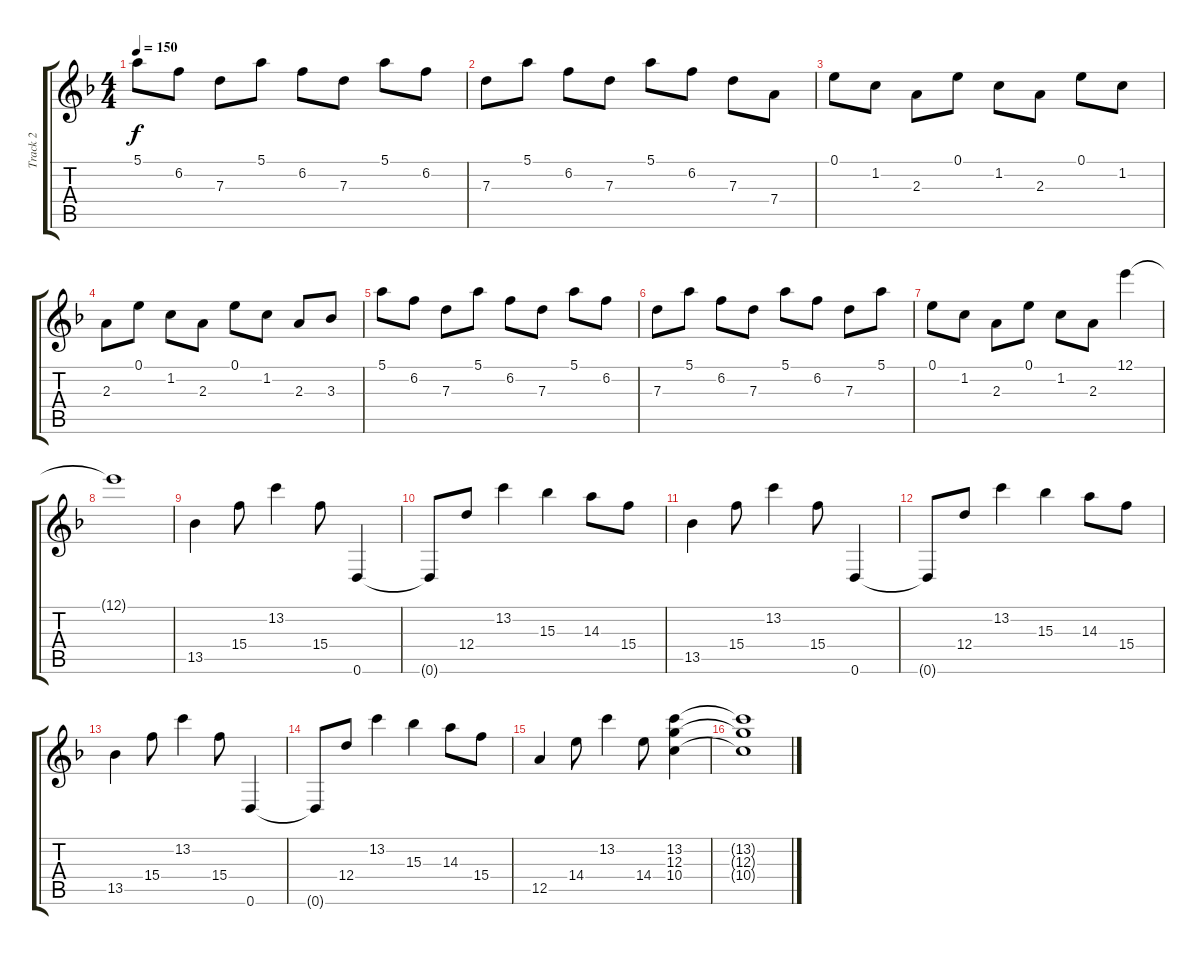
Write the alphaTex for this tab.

\track ("Track 2" "Track 2") {instrument acousticguitarnylon}
\staff {score tabs}
\tuning (E4 B3 G3 D3 A2 D2) {hide}
\ts (4 4)
\tempo 150
\clef g2
\ks dminor
5.1.8{dy f} 6.2.8 7.3.8 5.1.8 6.2.8 7.3.8 5.1.8 6.2.8 |
7.3.8 5.1.8 6.2.8 7.3.8 5.1.8 6.2.8 7.3.8 7.4.8 |
0.1.8 1.2.8 2.3.8 0.1.8 1.2.8 2.3.8 0.1.8 1.2.8 |
2.3.8 0.1.8 1.2.8 2.3.8 0.1.8 1.2.8 2.3.8 3.3.8 |
5.1.8 6.2.8 7.3.8 5.1.8 6.2.8 7.3.8 5.1.8 6.2.8 |
7.3.8 5.1.8 6.2.8 7.3.8 5.1.8 6.2.8 7.3.8 5.1.8 |
0.1.8 1.2.8 2.3.8 0.1.8 1.2.8 2.3.8 12.1.4 |
12.1{t}.1 |
13.5.4{volume 6 instrument acousticguitarnylon} 15.4.8 13.2.4 15.4.8 0.6.4 |
0.6{t}.8 12.4.8 13.2.4 15.3.4 14.3.8 15.4.8 |
13.5.4 15.4.8 13.2.4 15.4.8 0.6.4 |
0.6{t}.8 12.4.8 13.2.4 15.3.4 14.3.8 15.4.8 |
13.5.4 15.4.8 13.2.4 15.4.8 0.6.4 |
0.6{t}.8 12.4.8 13.2.4 15.3.4 14.3.8 15.4.8 |
12.5.4 14.4.8 13.2.4 14.4.8 (13.2 12.3 10.4).4 |
(13.2{t} 12.3{t} 10.4{t}).1
